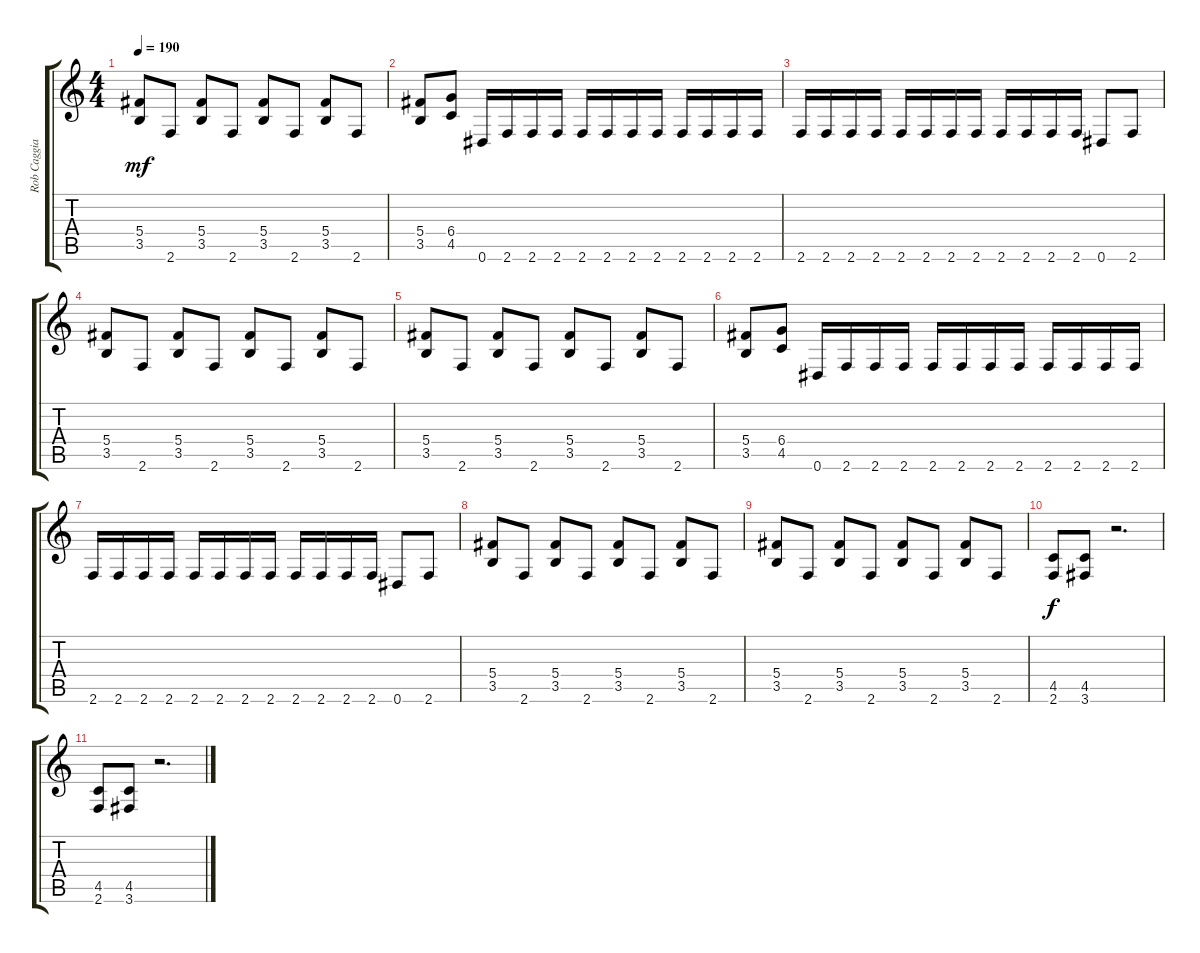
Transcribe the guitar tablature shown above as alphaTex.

\track ("Rob Caggiano" "Rob Caggia") {instrument distortionguitar}
\staff {score tabs}
\tuning (Eb4 Bb3 Gb3 Db3 Ab2 Eb2) {hide}
\ts (4 4)
\tempo 190
\clef g2
\ks c
(5.4 3.5).8{dy mf} 2.6.8 (5.4 3.5).8 2.6.8 (5.4 3.5).8 2.6.8 (5.4 3.5).8 2.6.8 |
(5.4 3.5).8 (6.4 4.5).8 0.6.16 2.6.16 2.6.16 2.6.16 2.6.16 2.6.16 2.6.16 2.6.16 2.6.16 2.6.16 2.6.16 2.6.16 |
2.6.16 2.6.16 2.6.16 2.6.16 2.6.16 2.6.16 2.6.16 2.6.16 2.6.16 2.6.16 2.6.16 2.6.16 0.6.8 2.6.8 |
(5.4 3.5).8 2.6.8 (5.4 3.5).8 2.6.8 (5.4 3.5).8 2.6.8 (5.4 3.5).8 2.6.8 |
(5.4 3.5).8 2.6.8 (5.4 3.5).8 2.6.8 (5.4 3.5).8 2.6.8 (5.4 3.5).8 2.6.8 |
(5.4 3.5).8 (6.4 4.5).8 0.6.16 2.6.16 2.6.16 2.6.16 2.6.16 2.6.16 2.6.16 2.6.16 2.6.16 2.6.16 2.6.16 2.6.16 |
2.6.16 2.6.16 2.6.16 2.6.16 2.6.16 2.6.16 2.6.16 2.6.16 2.6.16 2.6.16 2.6.16 2.6.16 0.6.8 2.6.8 |
(5.4 3.5).8 2.6.8 (5.4 3.5).8 2.6.8 (5.4 3.5).8 2.6.8 (5.4 3.5).8 2.6.8 |
(5.4 3.5).8 2.6.8 (5.4 3.5).8 2.6.8 (5.4 3.5).8 2.6.8 (5.4 3.5).8 2.6.8 |
(4.5 2.6).8{dy f} (4.5 3.6).8 r.2{d} |
(4.5 2.6).8 (4.5 3.6).8 r.2{d}
